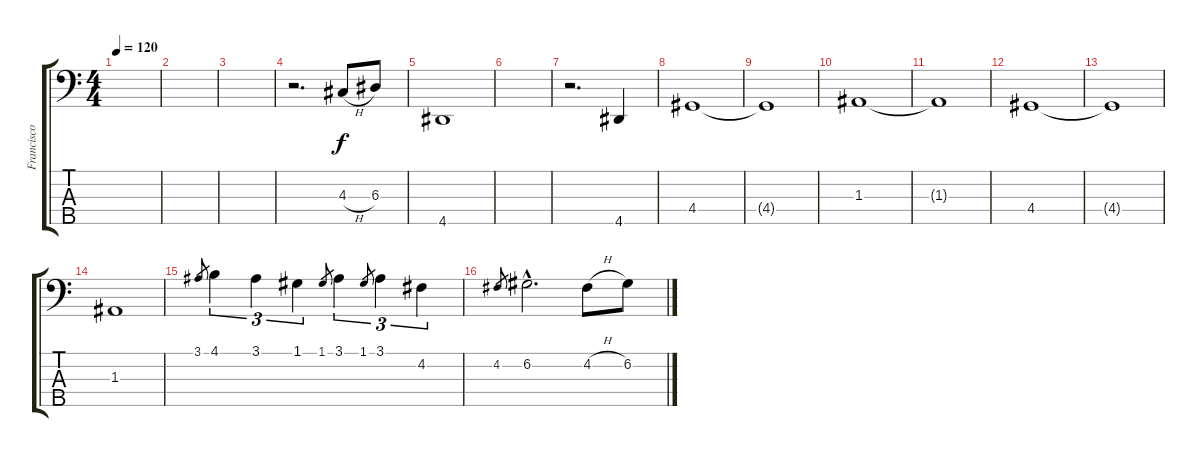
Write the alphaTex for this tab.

\track ("Francisco Fidalgo (Bajo)" "Francisco ") {instrument electricbassfinger}
\staff {score tabs}
\tuning (G2 D2 A1 E1 B0) {hide}
\ts (4 4)
\tempo 120
\clef f4
\ks c
|
|
|
r.2{d} 4.3{h}.8 6.3.8 |
4.5.1 |
|
r.2{d} 4.5.4 |
4.4.1 |
4.4{t}.1 |
1.3.1 |
1.3{t}.1 |
4.4.1 |
4.4{t}.1 |
1.3.1 |
3.1.8{gr} 4.1.4{tu (3 2)} 3.1.4{tu (3 2)} 1.1.4{tu (3 2)} 1.1.8{gr} 3.1.4{tu (3 2)} 1.1.8{gr} 3.1.4{tu (3 2)} 4.2.4{tu (3 2)} |
4.2.8{gr} 6.2{hac}.2{d} 4.2{h}.8 6.2.8
